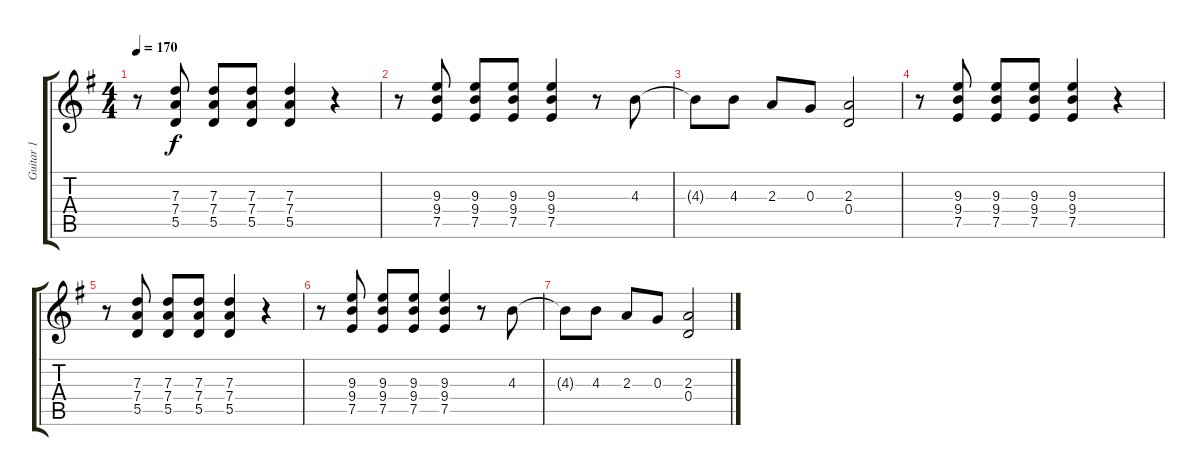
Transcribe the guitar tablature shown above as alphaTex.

\track ("Guitar 1" "Guitar 1") {instrument overdrivenguitar}
\staff {score tabs}
\tuning (E4 B3 G3 D3 A2 E2) {hide}
\ts (4 4)
\tempo 170
\clef g2
\ks g
r.8{dy f} (7.3 7.4 5.5).8 (7.3 7.4 5.5).8 (7.3 7.4 5.5).8 (7.3 7.4 5.5).4 r.4 |
r.8 (9.3 9.4 7.5).8 (9.3 9.4 7.5).8 (9.3 9.4 7.5).8 (9.3 9.4 7.5).4 r.8 4.3.8 |
4.3{t}.8 4.3.8 2.3.8 0.3.8 (2.3 0.4).2 |
r.8 (9.3 9.4 7.5).8 (9.3 9.4 7.5).8 (9.3 9.4 7.5).8 (9.3 9.4 7.5).4 r.4 |
r.8 (7.3 7.4 5.5).8 (7.3 7.4 5.5).8 (7.3 7.4 5.5).8 (7.3 7.4 5.5).4 r.4 |
r.8 (9.3 9.4 7.5).8 (9.3 9.4 7.5).8 (9.3 9.4 7.5).8 (9.3 9.4 7.5).4 r.8 4.3.8 |
4.3{t}.8 4.3.8 2.3.8 0.3.8 (2.3 0.4).2
